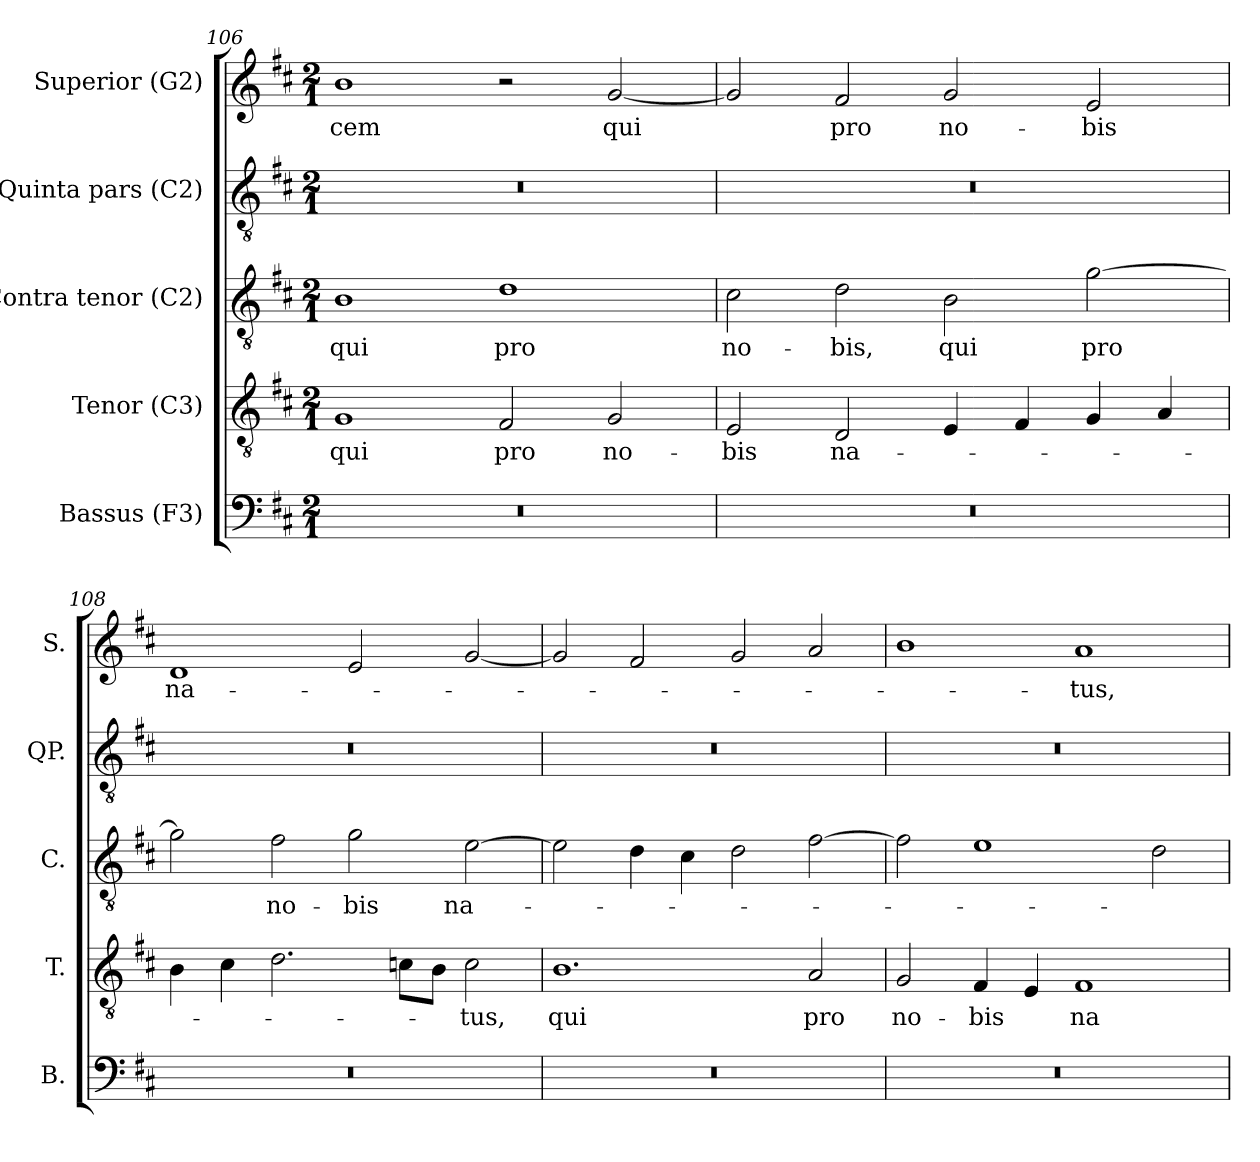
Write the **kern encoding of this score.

**kern	**kern	**text	**kern	**text	**kern	**kern	**text
*part5	*part4	*part4	*part3	*part3	*part2	*part1	*part1
*staff5	*staff4	*staff4	*staff3	*staff3	*staff2	*staff1	*staff1
*I"Bassus (F3)	*I"Tenor (C3)	*	*I"Contra tenor (C2)	*	*I"Quinta pars (C2)	*I"Superior (G2)	*
*I'B.	*I'T.	*	*I'C.	*	*I'QP.	*I'S.	*
*clefF4	*clefGv2	*	*clefGv2	*	*clefGv2	*clefG2	*
*	*ITrd7c12	*	*ITrd7c12	*	*ITrd7c12	*	*
*k[f#c#]	*k[f#c#]	*	*k[f#c#]	*	*k[f#c#]	*k[f#c#]	*
*D:	*D:	*	*D:	*	*D:	*D:	*
*M2/1	*M2/1	*	*M2/1	*	*M2/1	*M2/1	*
=106	=106	=106	=106	=106	=106	=106	=106
!LO:N:vis=1	!	!	!	!	!	!	!
!	!	!LO:LY:b:color=#000000	!	!	!	!	!
!	!	!	!	!LO:LY:b:color=#000000	!LO:N:vis=1	!	!
!	!	!	!	!	!	!	!LO:LY:b:color=#000000
0r	1GGi	qui	1BBi	qui	0r	1bi	-cem
!	!	!LO:LY:b:color=#000000	!	!	!	!	!
!	!	!	!	!LO:LY:b:color=#000000	!	!	!
.	2FF#i/	pro	1Di	pro	.	2r	.
!	!	!LO:LY:b:color=#000000	!	!	!	!	!
!	!	!	!	!	!	!	!LO:LY:b:color=#000000
.	2GGi/	no-	.	.	.	[2gi/	qui
=107	=107	=107	=107	=107	=107	=107	=107
!LO:N:vis=1	!	!	!	!	!	!	!
!	!	!LO:LY:b:color=#000000	!	!	!	!	!
!	!	!	!	!LO:LY:b:color=#000000	!LO:N:vis=1	!	!
0r	2EEi/	-bis	2C#i\	no-	0r	2gi/]	.
!	!	!LO:LY:b:color=#000000	!	!	!	!	!
!	!	!	!	!LO:LY:b:color=#000000	!	!	!
!	!	!	!	!	!	!	!LO:LY:b:color=#000000
.	2DDi/	na-	2Di\	-bis,	.	2f#i/	pro
!	!	!	!	!LO:LY:b:color=#000000	!	!	!
!	!	!	!	!	!	!	!LO:LY:b:color=#000000
.	4EEi/	.	2BBi\	qui	.	2gi/	no-
.	4FF#i/	.	.	.	.	.	.
!	!	!	!	!LO:LY:b:color=#000000	!	!	!
!	!	!	!	!	!	!	!LO:LY:b:color=#000000
.	4GGi/	.	[2Gi\	pro	.	2ei/	-bis
.	4AAi/	.	.	.	.	.	.
=108	=108	=108	=108	=108	=108	=108	=108
!LO:N:vis=1	!	!	!	!	!LO:N:vis=1	!	!
!	!	!	!	!	!	!	!LO:LY:b:color=#000000
0r	4BBi\	.	2Gi\]	.	0r	1di	na-
.	4C#i\	.	.	.	.	.	.
!	!	!	!	!LO:LY:b:color=#000000	!	!	!
.	2.Di\	.	2F#i\	no-	.	.	.
!	!	!	!	!LO:LY:b:color=#000000	!	!	!
.	.	.	2Gi\	-bis	.	2ei/	.
.	8Ci\L	.	.	.	.	.	.
.	8BBi\J	.	.	.	.	.	.
!	!	!LO:LY:b:color=#000000	!	!	!	!	!
!	!	!	!	!LO:LY:b:color=#000000	!	!	!
.	2Ci\	-tus,	[2Ei\	na-	.	[2gi/	.
!!LO:LB:g=z
=109	=109	=109	=109	=109	=109	=109	=109
!LO:N:vis=1	!	!	!	!	!	!	!
!	!	!LO:LY:b:color=#000000	!	!	!LO:N:vis=1	!	!
0r	1.BBi	qui	2Ei\]	.	0r	2gi/]	.
.	.	.	4Di\	.	.	2f#i/	.
.	.	.	4C#i\	.	.	.	.
.	.	.	2Di\	.	.	2gi/	.
!	!	!LO:LY:b:color=#000000	!	!	!	!	!
.	2AAi/	pro	[2F#i\	.	.	2ai/	.
=110	=110	=110	=110	=110	=110	=110	=110
!LO:N:vis=1	!	!	!	!	!	!	!
!	!	!LO:LY:b:color=#000000	!	!	!LO:N:vis=1	!	!
0r	2GGi/	no-	2F#i\]	.	0r	1bi	.
!	!	!LO:LY:b:color=#000000	!	!	!	!	!
.	4FF#i/	-bis	1Ei	.	.	.	.
.	4EEi/	.	.	.	.	.	.
!	!	!LO:LY:b:color=#000000	!	!	!	!	!
!	!	!	!	!	!	!	!LO:LY:b:color=#000000
.	1FF#i	na-	.	.	.	1ai	-tus,
.	.	.	2Di\	.	.	.	.
=	=	=	=	=	=	=	=
*-	*-	*-	*-	*-	*-	*-	*-
